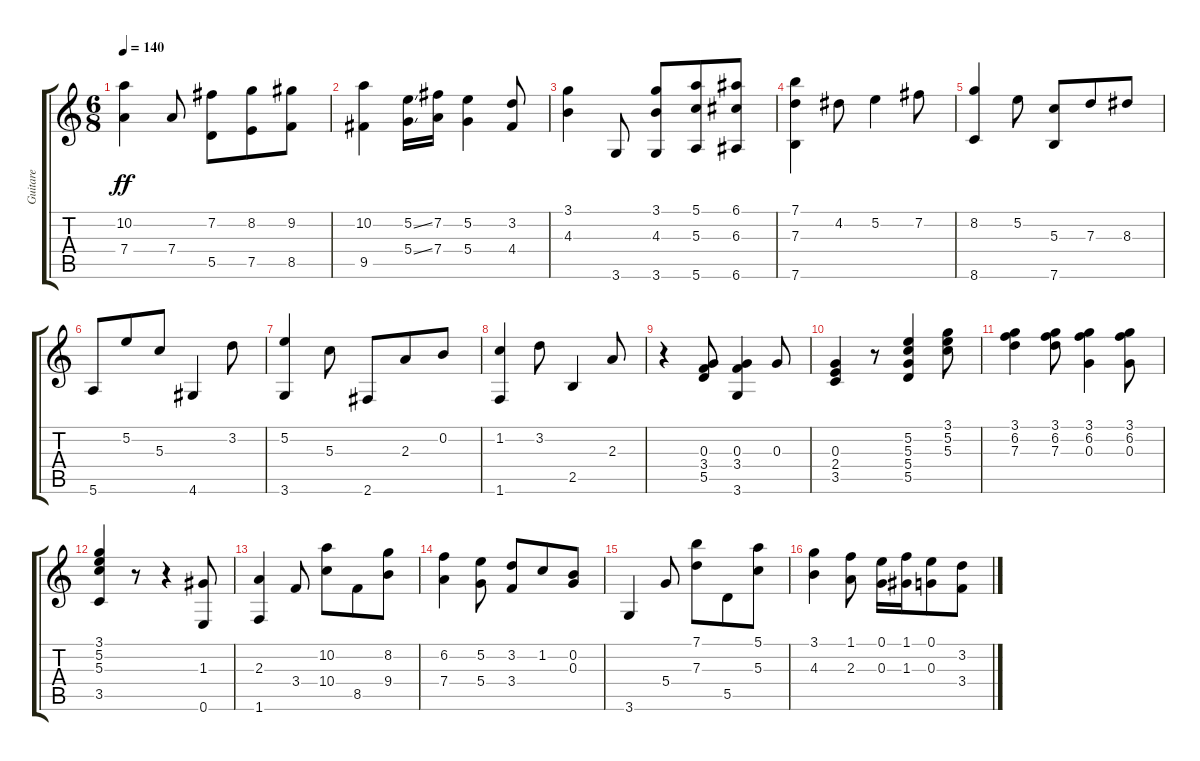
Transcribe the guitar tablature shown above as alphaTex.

\track ("Guitare" "Guitare") {instrument acousticguitarnylon}
\staff {score tabs}
\tuning (E4 B3 G3 D3 A2 E2) {hide}
\ts (6 8)
\tempo 140
\clef g2
\ks c
(10.2 7.4).4{dy ff} 7.4.8 (7.2 5.5).8 (8.2 7.5).8 (9.2 8.5).8 |
(10.2 9.5).4 (5.2{ss} 5.4{ss}).16 (7.2 7.4).16 (5.2 5.4).4 (3.2 4.4).8 |
(3.1 4.3).4 3.6.8 (3.1 4.3 3.6).8 (5.1 5.3 5.6).8 (6.1 6.3 6.6).8 |
(7.1 7.3 7.6).4 4.2.8 5.2.4 7.2.8 |
(8.2 8.6).4 5.2.8 (5.3 7.6).8 7.3.8 8.3.8 |
5.6.8 5.2.8 5.3.8 4.6.4 3.2.8 |
(5.2 3.6).4 5.3.8 2.6.8 2.3.8 0.2.8 |
(1.2 1.6).4 3.2.8 2.5.4 2.3.8 |
r.4 (0.3 3.4 5.5).8 (0.3 3.4 3.6).4 0.3.8 |
(0.3 2.4 3.5).4 r.8 (5.2 5.3 5.4 5.5).4 (3.1 5.2 5.3).8 |
(3.1 6.2 7.3).4 (3.1 6.2 7.3).8 (3.1 6.2 0.3).4 (3.1 6.2 0.3).8 |
(3.1 5.2 5.3 3.5).4 r.8 r.4 (1.3 0.6).8 |
(2.3 1.6).4 3.4.8 (10.2 10.4).8 8.5.8 (8.2 9.4).8 |
(6.2 7.4).4 (5.2 5.4).8 (3.2 3.4).8 1.2.8 (0.2 0.3).8 |
3.6.4 5.4.8 (7.1 7.3).8 5.5.8 (5.1 5.3).8 |
(3.1 4.3).4 (1.1 2.3).8 (0.1 0.3).16 (1.1 1.3).16 (0.1 0.3).8 (3.2 3.4).8
